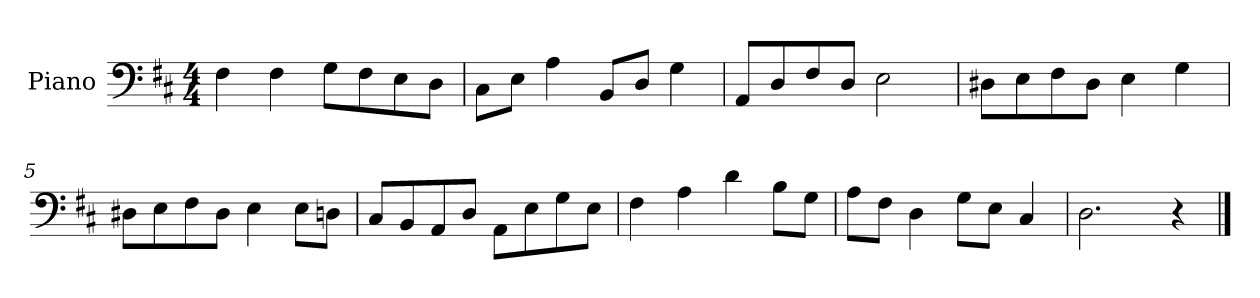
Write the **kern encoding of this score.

**kern
*part1
*staff1
*I"Piano
*I'Pno.
*clefF4
*k[f#c#]
*M4/4
*MM120
=1
4F#\
4F#\
8G\L
8F#\
8E\
8D\J
=2
8C#\L
8E\J
4A\
8BB/L
8D/J
4G\
=3
8AA/L
8D/
8F#/
8D/J
2E\
=4
8D#X\L
8E\
8F#\
8D#\J
4E\
4G\
=5
8D#X\L
8E\
8F#\
8D#\J
4E\
8E\L
8Dn\J
=6
8C#/L
8BB/
8AA/
8D/J
8AA\L
8E\
8G\
8E\J
!!LO:LB:g=z
=7
4F#\
4A\
4d\
8B\L
8G\J
=8
8A\L
8F#\J
4D\
8G\L
8E\J
4C#/
=9
2.D\
4r
==
*-
